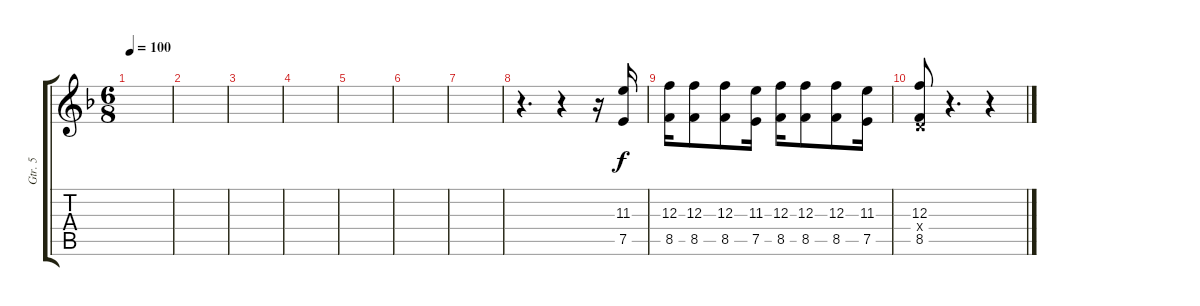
\track ("Gtr. 5" "Gtr. 5") {instrument acousticguitarsteel}
\staff {score tabs}
\tuning (E4 A3 F3 D3 A2 D2) {hide}
\ts (6 8)
\tempo 100
\clef g2
\ks f
|
|
|
|
|
|
|
r.4{d} r.4 r.16 (11.3 7.5).16 |
(12.3 8.5).16 (12.3 8.5).8 (12.3 8.5).8 (11.3 7.5).16 (12.3 8.5).16 (12.3 8.5).8 (12.3 8.5).8 (11.3 7.5).16 |
(12.3 0.4{x} 8.5).8 r.4{d} r.4
